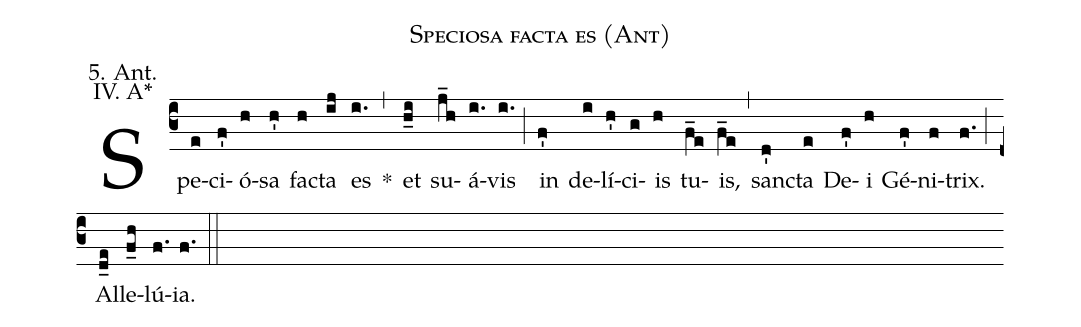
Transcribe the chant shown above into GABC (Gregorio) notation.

name:Speciosa facta es (Ant);
office-part:Antiphona;
mode:4;
annotation: 5. Ant.;
annotation: IV. A*;
%%
(c3) Spe(e)ci(f')ó(h)sa(h') fa(h)cta(ij) es(i.) *(,) et(h_i) su(j_h)á(i.)vis(i.) (;) in(f') de(i)lí(h')ci(g)is(h) tu(f_e)is,(f_e) (,) san(d')cta(e) De(f')i(h) Gé(f')ni(f)trix.(f.)  (;) Al(d_e)le(f_h)lú(f.)ia.(f.) (::)
